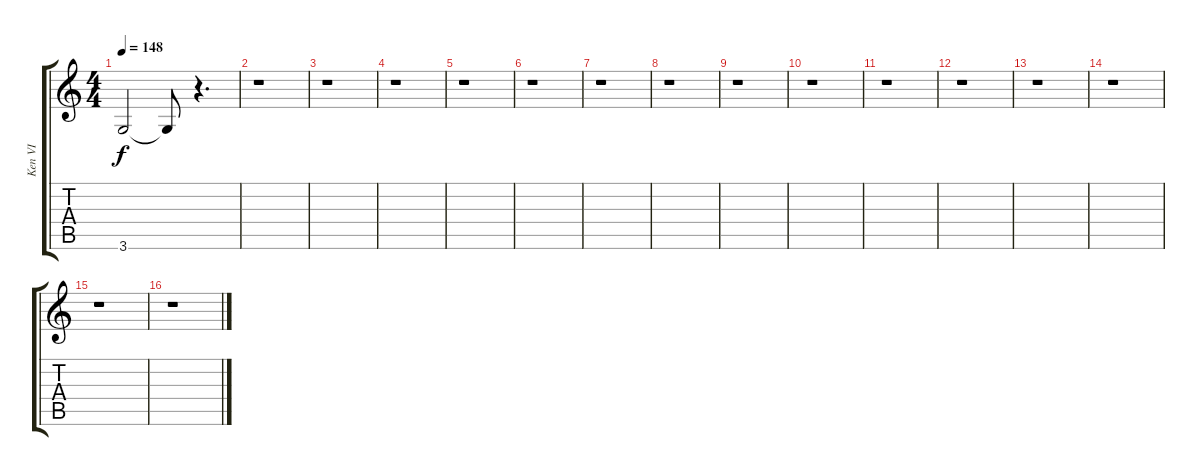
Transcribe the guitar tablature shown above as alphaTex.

\track ("Ken VI" "Ken VI") {instrument guitarharmonics}
\staff {score tabs}
\tuning (E4 B3 G3 D3 A2 E2) {hide}
\ts (4 4)
\tempo 148
\clef g2
\ks c
3.6{t}.2{dy f} 3.6{t}.8 r.4{d} |
r.1 |
r.1 |
r.1 |
r.1 |
r.1 |
r.1 |
r.1 |
r.1 |
r.1 |
r.1 |
r.1 |
r.1 |
r.1 |
r.1 |
r.1
